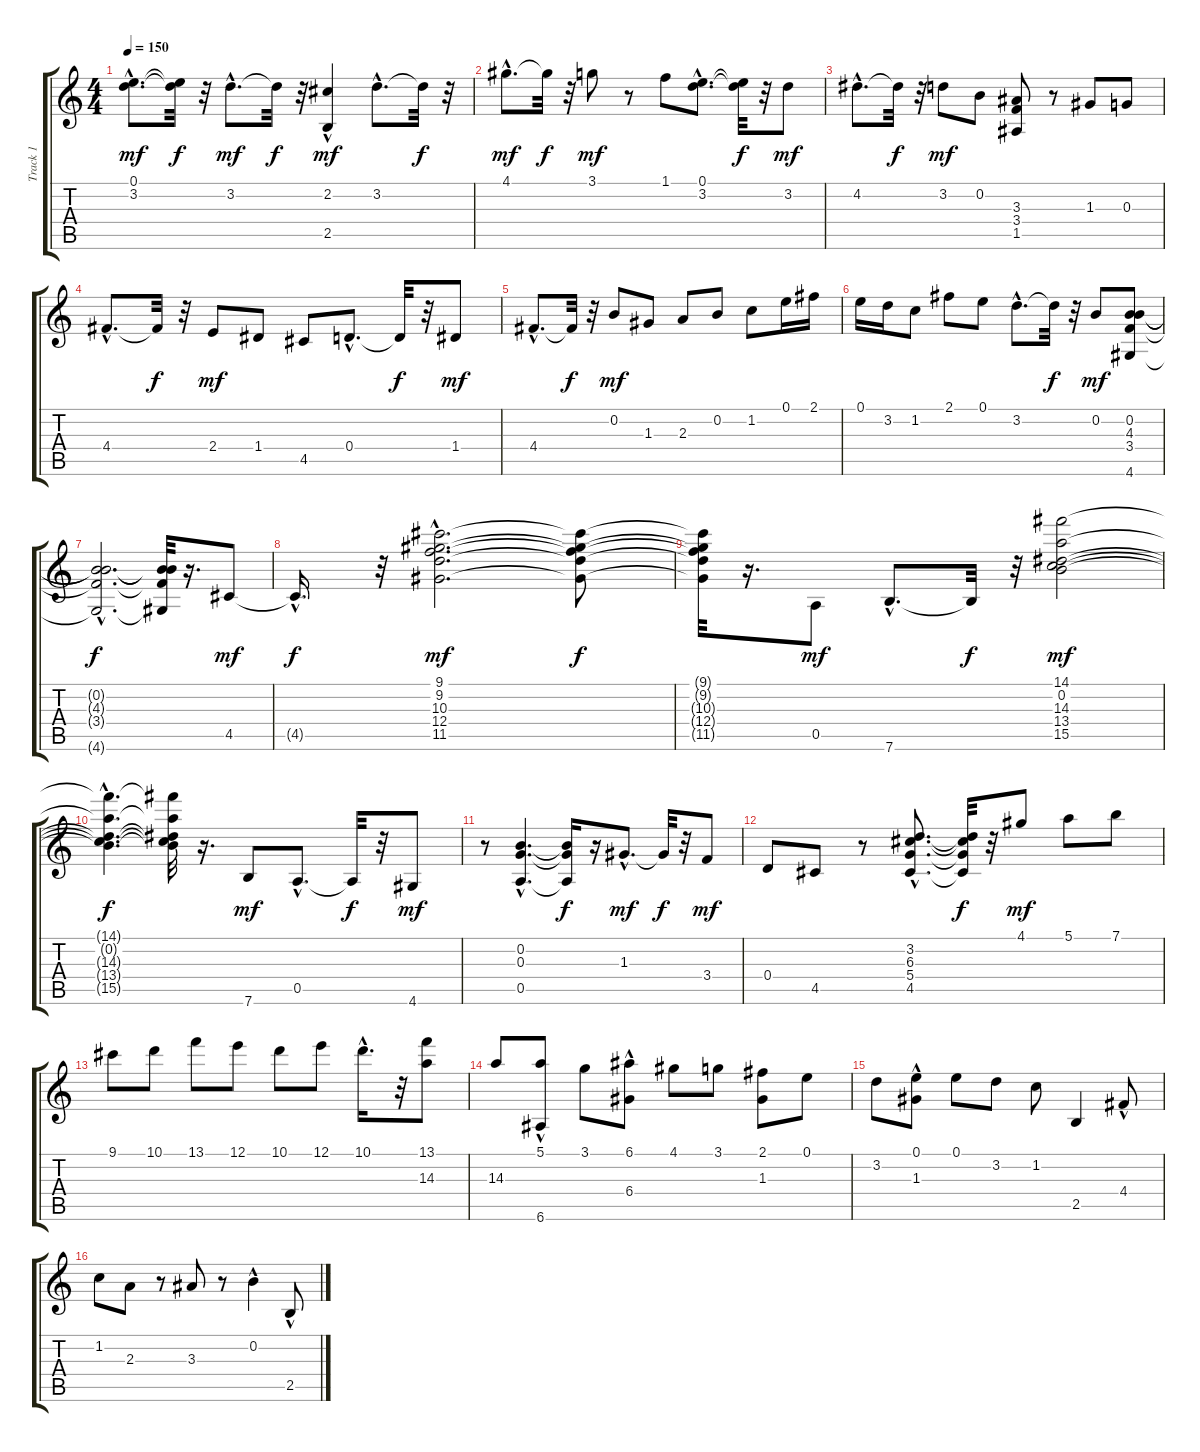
\track ("Track 1" "Track 1") {instrument acousticguitarsteel}
\staff {score tabs}
\tuning (E4 B3 G3 D3 A2 E2) {hide}
\ts (4 4)
\tempo 150
\clef g2
\ks c
(0.1{hac} 3.2{hac}).8{d dy mf} (0.1{t} 3.2{t}).32{dy f} r.32 3.2{hac}.8{d dy mf} 3.2{t}.32{dy f} r.32 (2.2{hac} 2.5{hac}).4{dy mf} 3.2{hac}.8{d} 3.2{t}.32{dy f} r.32 |
4.1{hac}.8{d dy mf} 4.1{t}.32{dy f} r.32 3.1.8{dy mf} r.8 1.1.8 (0.1{hac} 3.2{hac}).8{d} (0.1{t} 3.2{t}).32{dy f} r.32 3.2.8{dy mf} |
4.2{hac}.8{d} 4.2{t}.32{dy f} r.32 3.2.8{dy mf} 0.2.8 (3.3 3.4 1.5).8 r.8 1.3.8 0.3.8 |
4.4{hac}.8{d} 4.4{t}.32{dy f} r.32 2.4.8{dy mf} 1.4.8 4.5.8 0.4{hac}.8{d} 0.4{t}.32{dy f} r.32 1.4.8{dy mf} |
4.4{hac}.8{d} 4.4{t}.32{dy f} r.32 0.2.8{dy mf} 1.3.8 2.3.8 0.2.8 1.2.8 0.1.16 2.1.16 |
0.1.16 3.2.16 1.2.8 2.1.8 0.1.8 3.2{hac}.8{d} 3.2{t}.32{dy f} r.32 0.2.8{dy mf} (0.2 4.3 3.4 4.6).8 |
(0.2{hac t} 4.3{hac t} 3.4{hac t} 4.6{hac t}).2{d dy f} (0.2{t} 4.3{t} 3.4{t} 4.6{t}).32 r.16{d} 4.5.8{dy mf} |
4.5{hac t}.16{d dy f} r.32 (9.1{hac} 9.2{hac} 10.3{hac} 12.4{hac} 11.5{hac}).2{d dy mf} (9.1{t} 9.2{t} 10.3{t} 12.4{t} 11.5{t}).8{dy f} |
(9.1{t} 9.2{t} 10.3{t} 12.4{t} 11.5{t}).32 r.16{d} 0.5.8{dy mf} 7.6{hac}.8{d} 7.6{t}.32{dy f} r.32 (14.1 0.2 14.3 13.4 15.5).2{dy mf} |
(14.1{hac t} 0.2{hac t} 14.3{hac t} 13.4{hac t} 15.5{hac t}).4{d dy f} (14.1{t} 0.2{t} 14.3{t} 13.4{t} 15.5{t}).32 r.16{d} 7.6.8{dy mf} 0.5{hac}.8{d} 0.5{t}.32{dy f} r.32 4.6.8{dy mf} |
r.8 (0.2{hac} 0.3{hac} 0.5{hac}).4{d} (0.2{t} 0.3{t} 0.5{t}).16{dy f} r.16 1.3{hac}.8{d dy mf} 1.3{t}.32{dy f} r.32 3.4.8{dy mf} |
0.4.8 4.5.8 r.8 (3.2{hac} 6.3{hac} 5.4{hac} 4.5{hac}).8{d} (3.2{t} 6.3{t} 5.4{t} 4.5{t}).32{dy f} r.32 4.1.8{dy mf} 5.1.8 7.1.8 |
9.1.8 10.1.8 13.1.8 12.1.8 10.1.8 12.1.8 10.1{hac}.16{d} r.32 (13.1 14.3).8 |
14.3.8 (5.1 6.6{hac}).8 3.1.8 (6.1 6.4{hac}).8 4.1.8 3.1.8 (2.1 1.3).8 0.1.8 |
3.2.8 (0.1 1.3{hac}).8 0.1.8 3.2.8 1.2.8 2.5.4 4.4{hac}.8 |
1.2.8 2.3.8 r.8 3.3.8 r.8 0.2{hac}.4 2.5{hac}.8
